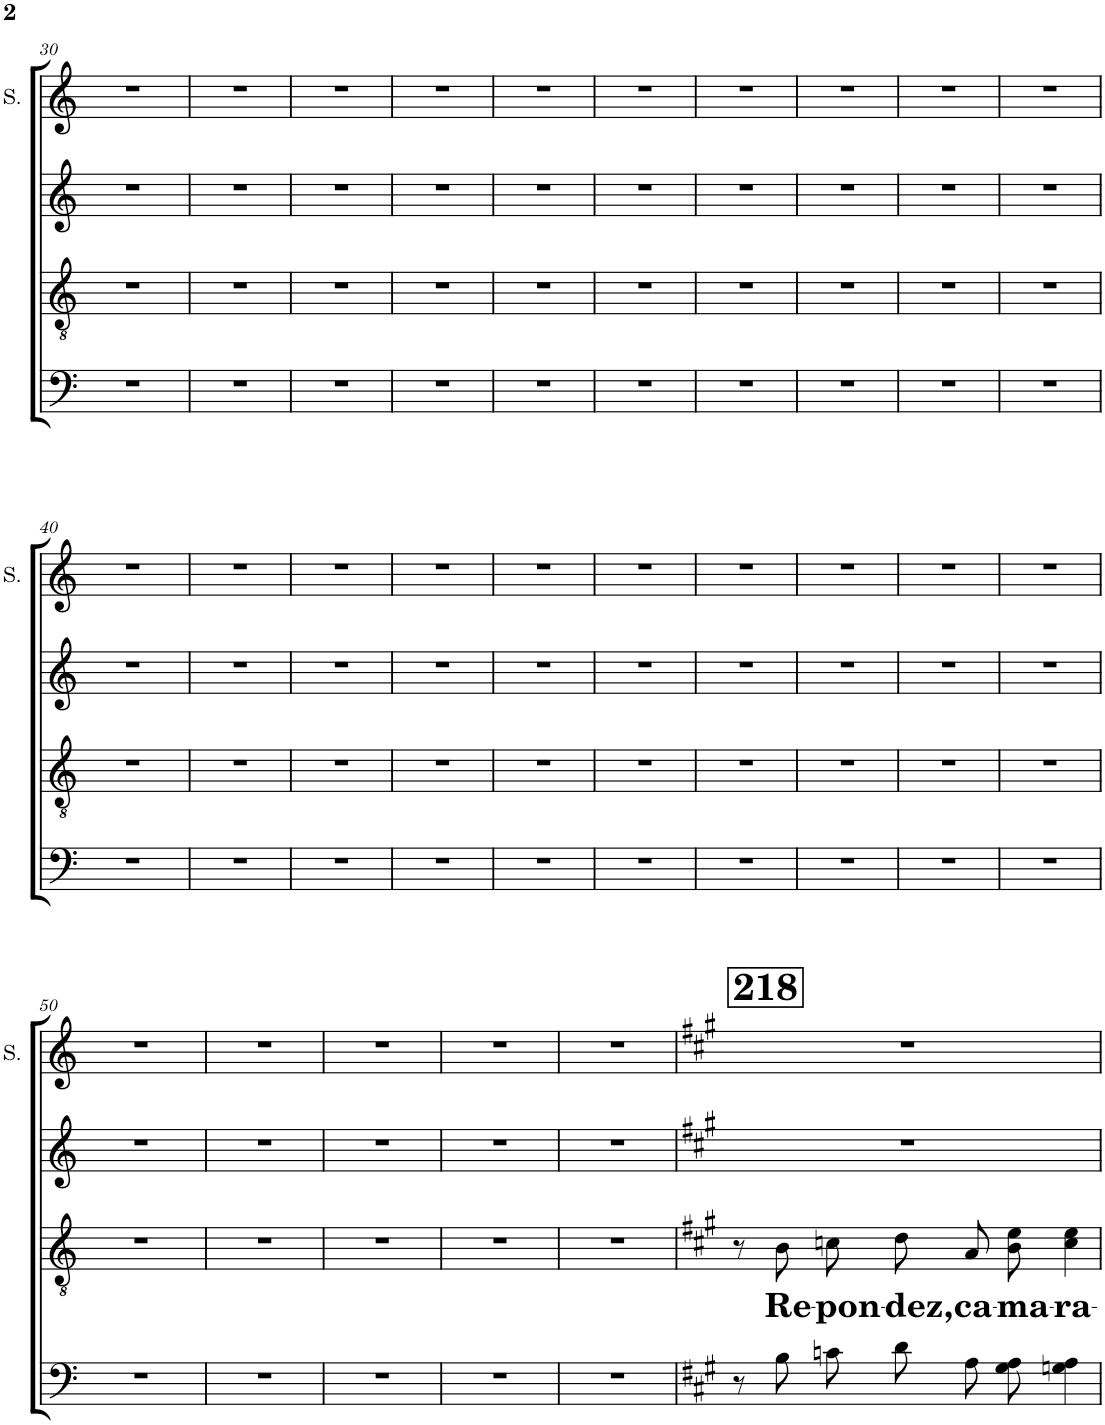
**kern	**kern	**text	**kern	**kern
*part4	*part3	*part3	*part2	*part1
*staff4	*staff3	*staff3	*staff2	*staff1
*I"Bass	*I"Tenor	*	*I"Alto	*I"Soprano
*	*	*	*	*I'S.
!!LO:PB:g=z
*clefF4	*clefGv2	*	*clefG2	*clefG2
*k[]	*k[]	*	*k[]	*k[]
*M4/4	*M4/4	*	*M4/4	*M4/4
*met(c)	*met(c)	*	*met(c)	*met(c)
=30	=30	=30	=30	=30
1r	1r	.	1r	1r
=31	=31	=31	=31	=31
1r	1r	.	1r	1r
=32	=32	=32	=32	=32
1r	1r	.	1r	1r
=33	=33	=33	=33	=33
1r	1r	.	1r	1r
=34	=34	=34	=34	=34
1r	1r	.	1r	1r
=35	=35	=35	=35	=35
1r	1r	.	1r	1r
=36	=36	=36	=36	=36
1r	1r	.	1r	1r
=37	=37	=37	=37	=37
1r	1r	.	1r	1r
=38	=38	=38	=38	=38
1r	1r	.	1r	1r
=39	=39	=39	=39	=39
1r	1r	.	1r	1r
!!LO:LB:g=z
=40	=40	=40	=40	=40
1r	1r	.	1r	1r
=41	=41	=41	=41	=41
1r	1r	.	1r	1r
=42	=42	=42	=42	=42
1r	1r	.	1r	1r
=43	=43	=43	=43	=43
1r	1r	.	1r	1r
=44	=44	=44	=44	=44
1r	1r	.	1r	1r
=45	=45	=45	=45	=45
1r	1r	.	1r	1r
=46	=46	=46	=46	=46
1r	1r	.	1r	1r
=47	=47	=47	=47	=47
1r	1r	.	1r	1r
=48	=48	=48	=48	=48
1r	1r	.	1r	1r
=49	=49	=49	=49	=49
1r	1r	.	1r	1r
!!LO:LB:g=z
=50	=50	=50	=50	=50
1r	1r	.	1r	1r
=51	=51	=51	=51	=51
1r	1r	.	1r	1r
=52	=52	=52	=52	=52
1r	1r	.	1r	1r
=53	=53	=53	=53	=53
1r	1r	.	1r	1r
=54	=54	=54	=54	=54
1r	1r	.	1r	1r
!!LO:REH:place=s1:a:B:cj:fs=18:t=218:qo=0.5
=55	=55	=55	=55	=55
*k[f#c#g#]	*k[f#c#g#]	*	*k[f#c#g#]	*k[f#c#g#]
8r	8r	.	1r	1r
!	!	!LO:LY:b	!	!
8B\	8B\	Re-	.	.
!	!	!LO:LY:b	!	!
8cn\L	8cn\L	-pon-	.	.
!	!	!LO:LY:b	!	!
8d\J	8d\J	-dez,	.	.
!	!	!LO:LY:b	!	!
8A\L	8A\L	ca-	.	.
!	!	!LO:LY:b	!	!
8G#\ 8A\J	8B\ 8e\J	-ma-	.	.
!	!	!LO:LY:b	!	!
4Gn\ 4A\	4c\ 4e\	-ra-	.	.
=	=	=	=	=
*-	*-	*-	*-	*-
